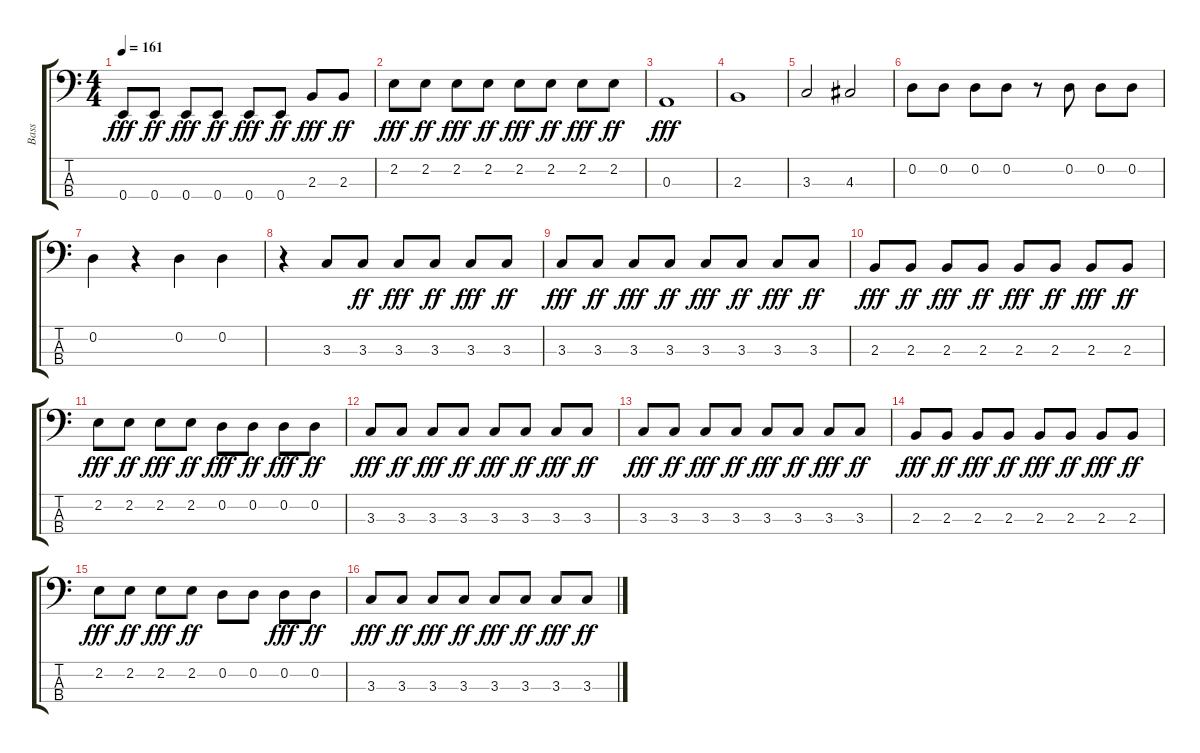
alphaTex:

\track ("Bass" "Bass") {instrument electricbasspick}
\staff {score tabs}
\tuning (G2 D2 A1 E1) {hide}
\ts (4 4)
\tempo 161
\clef f4
\ks c
0.4.8{dy fff} 0.4.8{dy ff} 0.4.8{dy fff} 0.4.8{dy ff} 0.4.8{dy fff} 0.4.8{dy ff} 2.3.8{dy fff} 2.3.8{dy ff} |
2.2.8{dy fff} 2.2.8{dy ff} 2.2.8{dy fff} 2.2.8{dy ff} 2.2.8{dy fff} 2.2.8{dy ff} 2.2.8{dy fff} 2.2.8{dy ff} |
0.3.1{dy fff} |
2.3.1 |
3.3.2 4.3.2 |
0.2.8 0.2.8 0.2.8 0.2.8 r.8 0.2.8 0.2.8 0.2.8 |
0.2.4 r.4 0.2.4 0.2.4 |
r.4 3.3.8 3.3.8{dy ff} 3.3.8{dy fff} 3.3.8{dy ff} 3.3.8{dy fff} 3.3.8{dy ff} |
3.3.8{dy fff} 3.3.8{dy ff} 3.3.8{dy fff} 3.3.8{dy ff} 3.3.8{dy fff} 3.3.8{dy ff} 3.3.8{dy fff} 3.3.8{dy ff} |
2.3.8{dy fff} 2.3.8{dy ff} 2.3.8{dy fff} 2.3.8{dy ff} 2.3.8{dy fff} 2.3.8{dy ff} 2.3.8{dy fff} 2.3.8{dy ff} |
2.2.8{dy fff} 2.2.8{dy ff} 2.2.8{dy fff} 2.2.8{dy ff} 0.2.8{dy fff} 0.2.8{dy ff} 0.2.8{dy fff} 0.2.8{dy ff} |
3.3.8{dy fff} 3.3.8{dy ff} 3.3.8{dy fff} 3.3.8{dy ff} 3.3.8{dy fff} 3.3.8{dy ff} 3.3.8{dy fff} 3.3.8{dy ff} |
3.3.8{dy fff} 3.3.8{dy ff} 3.3.8{dy fff} 3.3.8{dy ff} 3.3.8{dy fff} 3.3.8{dy ff} 3.3.8{dy fff} 3.3.8{dy ff} |
2.3.8{dy fff} 2.3.8{dy ff} 2.3.8{dy fff} 2.3.8{dy ff} 2.3.8{dy fff} 2.3.8{dy ff} 2.3.8{dy fff} 2.3.8{dy ff} |
2.2.8{dy fff} 2.2.8{dy ff} 2.2.8{dy fff} 2.2.8{dy ff} 0.2.8 0.2.8 0.2.8{dy fff} 0.2.8{dy ff} |
3.3.8{dy fff} 3.3.8{dy ff} 3.3.8{dy fff} 3.3.8{dy ff} 3.3.8{dy fff} 3.3.8{dy ff} 3.3.8{dy fff} 3.3.8{dy ff}
